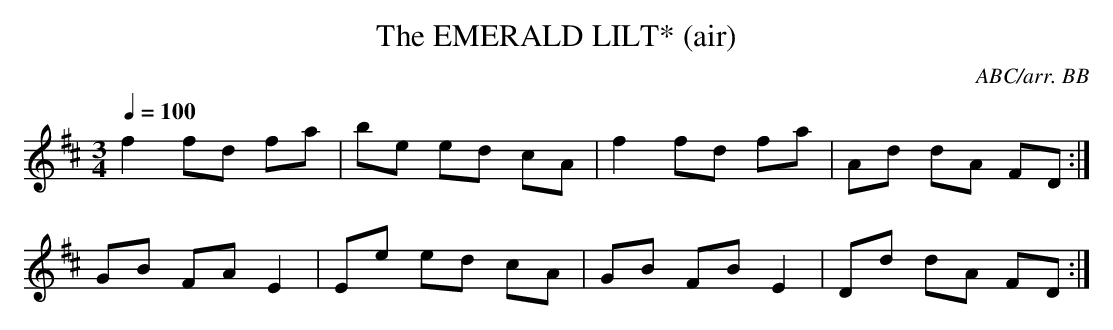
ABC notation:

X:1
T:EMERALD LILT* (air), The
C:ABC/arr. BB
M:3/4
L:1/8
Q:1/4=100
K:D
f2 fd fa|be ed cA|f2 fd fa|Ad dA FD :|
GB FA E2|Ee ed cA|GB FB E2|Dd dA FD :|
